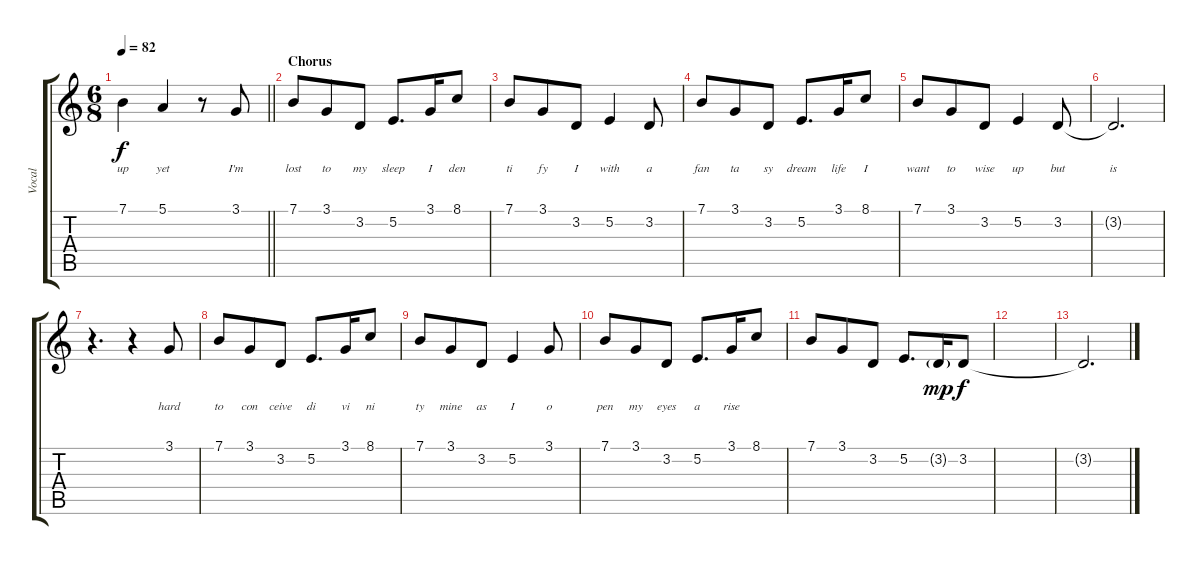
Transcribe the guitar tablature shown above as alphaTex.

\track ("Vocal" "Vocal") {instrument acousticgrandpiano}
\staff {score tabs}
\tuning (E4 B3 G3 D3 A2 E2) {hide}
\ts (6 8)
\tempo 82
\clef g2
\barLineRight lightlight
\ks c
7.1.4{lyrics (0 "up") lyrics (1 "") lyrics (2 "") lyrics (3 "") lyrics (4 "") dy f} 5.1.4{lyrics (0 "yet") lyrics (1 "") lyrics (2 "") lyrics (3 "") lyrics (4 "")} r.8 3.1.8{lyrics (0 "I'm") lyrics (1 "") lyrics (2 "") lyrics (3 "") lyrics (4 "")} |
\section ("" "Chorus")
7.1.8{lyrics (0 "lost") lyrics (1 "") lyrics (2 "") lyrics (3 "") lyrics (4 "")} 3.1.8{lyrics (0 "to") lyrics (1 "") lyrics (2 "") lyrics (3 "") lyrics (4 "")} 3.2.8{lyrics (0 "my") lyrics (1 "") lyrics (2 "") lyrics (3 "") lyrics (4 "")} 5.2.8{d lyrics (0 "sleep") lyrics (1 "") lyrics (2 "") lyrics (3 "") lyrics (4 "")} 3.1.16{lyrics (0 "I") lyrics (1 "") lyrics (2 "") lyrics (3 "") lyrics (4 "")} 8.1.8{lyrics (0 "den") lyrics (1 "") lyrics (2 "") lyrics (3 "") lyrics (4 "")} |
7.1.8{lyrics (0 "ti") lyrics (1 "") lyrics (2 "") lyrics (3 "") lyrics (4 "")} 3.1.8{lyrics (0 "fy") lyrics (1 "") lyrics (2 "") lyrics (3 "") lyrics (4 "")} 3.2.8{lyrics (0 "I") lyrics (1 "") lyrics (2 "") lyrics (3 "") lyrics (4 "")} 5.2.4{lyrics (0 "with") lyrics (1 "") lyrics (2 "") lyrics (3 "") lyrics (4 "")} 3.2.8{lyrics (0 "a") lyrics (1 "") lyrics (2 "") lyrics (3 "") lyrics (4 "")} |
7.1.8{lyrics (0 "fan") lyrics (1 "") lyrics (2 "") lyrics (3 "") lyrics (4 "")} 3.1.8{lyrics (0 "ta") lyrics (1 "") lyrics (2 "") lyrics (3 "") lyrics (4 "")} 3.2.8{lyrics (0 "sy") lyrics (1 "") lyrics (2 "") lyrics (3 "") lyrics (4 "")} 5.2.8{d lyrics (0 "dream") lyrics (1 "") lyrics (2 "") lyrics (3 "") lyrics (4 "")} 3.1.16{lyrics (0 "life") lyrics (1 "") lyrics (2 "") lyrics (3 "") lyrics (4 "")} 8.1.8{lyrics (0 "I") lyrics (1 "") lyrics (2 "") lyrics (3 "") lyrics (4 "")} |
7.1.8{lyrics (0 "want") lyrics (1 "") lyrics (2 "") lyrics (3 "") lyrics (4 "")} 3.1.8{lyrics (0 "to") lyrics (1 "") lyrics (2 "") lyrics (3 "") lyrics (4 "")} 3.2.8{lyrics (0 "wise") lyrics (1 "") lyrics (2 "") lyrics (3 "") lyrics (4 "")} 5.2.4{lyrics (0 "up") lyrics (1 "") lyrics (2 "") lyrics (3 "") lyrics (4 "")} 3.2.8{lyrics (0 "but") lyrics (1 "") lyrics (2 "") lyrics (3 "") lyrics (4 "")} |
3.2{t}.2{d lyrics (0 "is") lyrics (1 "") lyrics (2 "") lyrics (3 "") lyrics (4 "")} |
r.4{d} r.4 3.1.8{lyrics (0 "hard") lyrics (1 "") lyrics (2 "") lyrics (3 "") lyrics (4 "")} |
7.1.8{lyrics (0 "to") lyrics (1 "") lyrics (2 "") lyrics (3 "") lyrics (4 "")} 3.1.8{lyrics (0 "con") lyrics (1 "") lyrics (2 "") lyrics (3 "") lyrics (4 "")} 3.2.8{lyrics (0 "ceive") lyrics (1 "") lyrics (2 "") lyrics (3 "") lyrics (4 "")} 5.2.8{d lyrics (0 "di") lyrics (1 "") lyrics (2 "") lyrics (3 "") lyrics (4 "")} 3.1.16{lyrics (0 "vi") lyrics (1 "") lyrics (2 "") lyrics (3 "") lyrics (4 "")} 8.1.8{lyrics (0 "ni") lyrics (1 "") lyrics (2 "") lyrics (3 "") lyrics (4 "")} |
7.1.8{lyrics (0 "ty") lyrics (1 "") lyrics (2 "") lyrics (3 "") lyrics (4 "")} 3.1.8{lyrics (0 "mine") lyrics (1 "") lyrics (2 "") lyrics (3 "") lyrics (4 "")} 3.2.8{lyrics (0 "as") lyrics (1 "") lyrics (2 "") lyrics (3 "") lyrics (4 "")} 5.2.4{lyrics (0 "I") lyrics (1 "") lyrics (2 "") lyrics (3 "") lyrics (4 "")} 3.1.8{lyrics (0 "o") lyrics (1 "") lyrics (2 "") lyrics (3 "") lyrics (4 "")} |
7.1.8{lyrics (0 "pen") lyrics (1 "") lyrics (2 "") lyrics (3 "") lyrics (4 "")} 3.1.8{lyrics (0 "my") lyrics (1 "") lyrics (2 "") lyrics (3 "") lyrics (4 "")} 3.2.8{lyrics (0 "eyes") lyrics (1 "") lyrics (2 "") lyrics (3 "") lyrics (4 "")} 5.2.8{d lyrics (0 "a") lyrics (1 "") lyrics (2 "") lyrics (3 "") lyrics (4 "")} 3.1.16{lyrics (0 "rise") lyrics (1 "") lyrics (2 "") lyrics (3 "") lyrics (4 "")} 8.1.8 |
7.1.8 3.1.8 3.2.8 5.2.8{d} 3.2{g}.16{dy mp} 3.2.8{dy f} |
|
3.2{t}.2{d}
